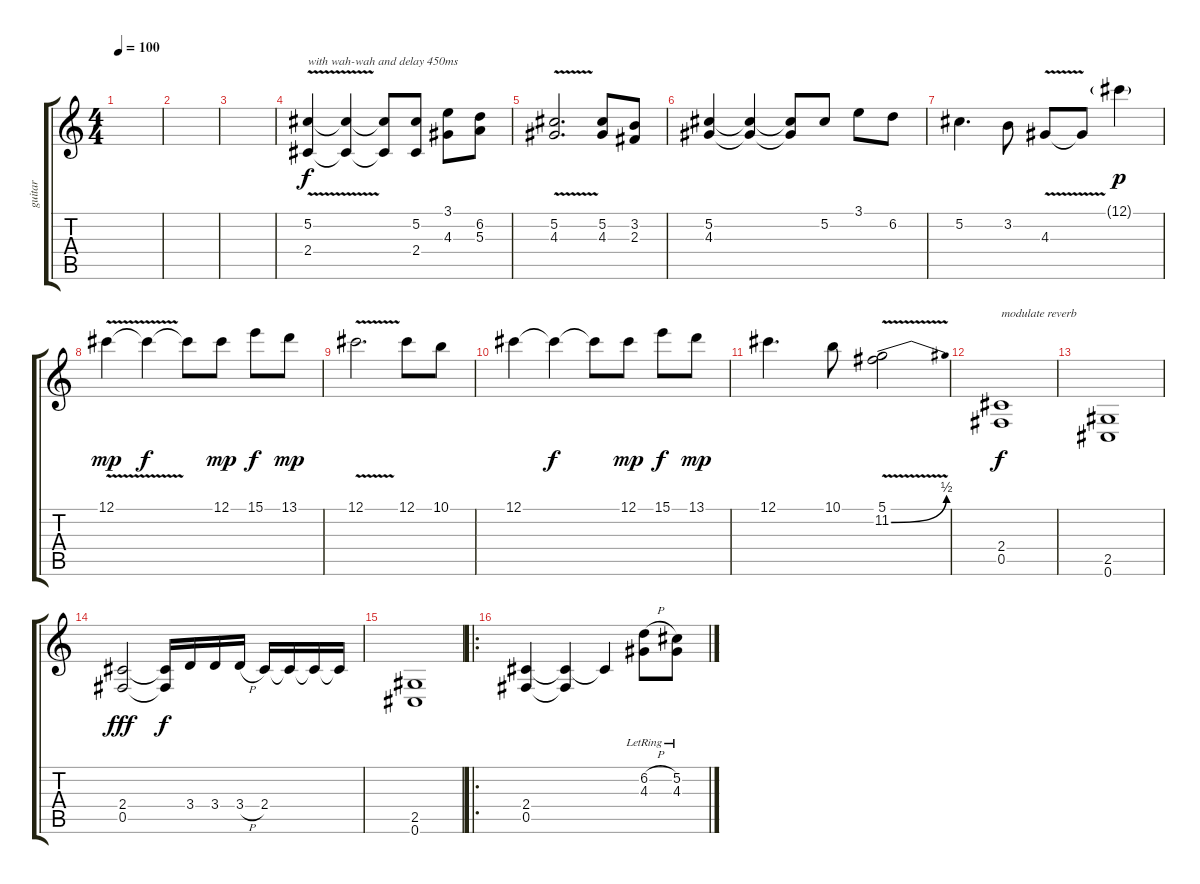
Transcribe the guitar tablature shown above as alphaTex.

\track ("guitar" "guitar") {instrument electricguitarclean}
\staff {score tabs}
\tuning (Db4 Ab3 E3 B2 Gb2 Db2) {hide}
\ts (4 4)
\tempo 100
\clef g2
\ks c
|
|
|
(5.2{v} 2.4{v}).4{txt "with wah-wah and delay 450ms" dy f volume 12 instrument overdrivenguitar} (5.2{t} 2.4{t}).4 (5.2{t} 2.4{t}).8 (5.2 2.4).8 (3.1 4.3).8 (6.2 5.3).8 |
(5.2{v} 4.3).2{d} (5.2 4.3).8 (3.2 2.3).8 |
(5.2 4.3).4 (5.2{t} 4.3{t}).4 (5.2{t} 4.3{t}).8 5.2.8 3.1.8 6.2.8 |
5.2.4{d} 3.2.8 4.3{v}.8 4.3{t}.8 12.1{g}.4{dy p} |
12.1{v}.4{dy mp volume 12} 12.1{t}.4{dy f} 12.1{t}.8 12.1.8{dy mp} 15.1.8{dy f} 13.1.8{dy mp} |
12.1{v}.2{d} 12.1.8 10.1.8 |
12.1.4 12.1{t}.4{dy f} 12.1{t}.8 12.1.8{dy mp} 15.1.8{dy f} 13.1.8{dy mp} |
12.1.4{d} 10.1.8 (5.1 11.2{be (bend 0 0 60 2) v}).2 |
(2.4 0.5).1{txt "modulate reverb" dy f instrument electricguitarclean} |
(2.5 0.6).1 |
(2.4 0.5).2{dy fff} (2.4{t} 0.5{t}).16{dy f} 3.4.16 3.4.16 3.4{h}.16 2.4.16 2.4{t}.16 2.4{t}.16 2.4{t}.16 |
(2.5 0.6).1 |
\ro
(2.4 0.5).4 (2.4{t} 0.5{t}).4 2.4{t}.4 (6.2{h lr} 4.3{lr}).8 (5.2{lr} 4.3{lr}).8
